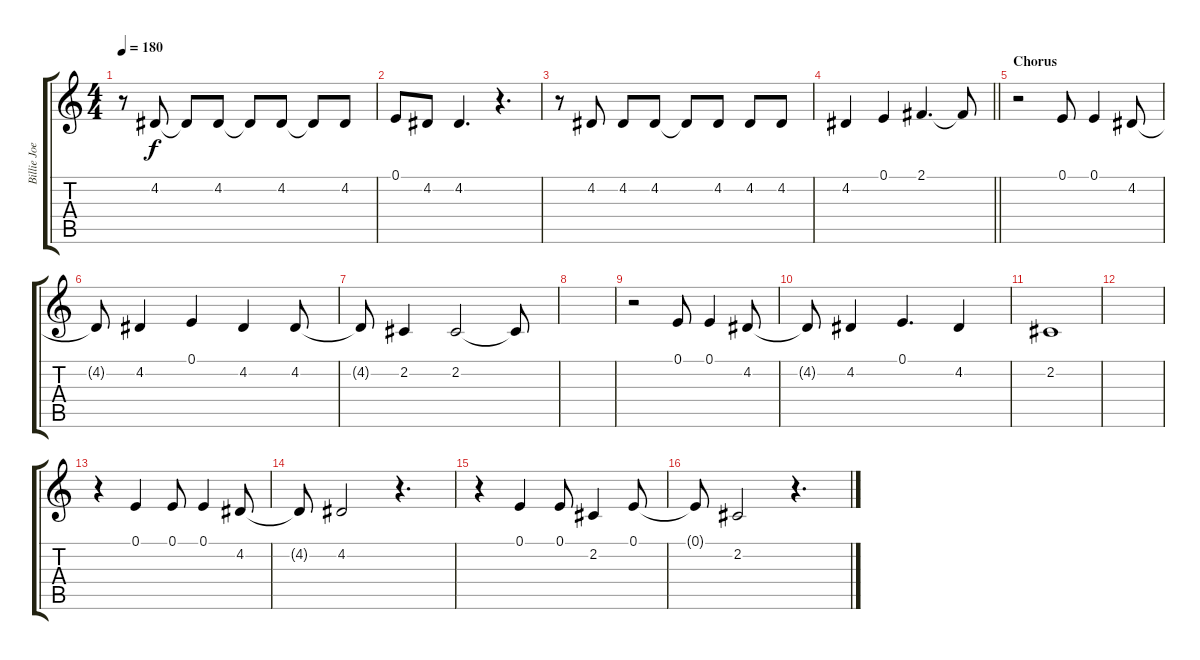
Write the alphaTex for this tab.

\track ("Billie Joe Armstrong (Vocals)" "Billie Joe") {instrument sopranosax}
\staff {score tabs}
\tuning (E4 B3 G3 D3 A2 E2) {hide}
\ts (4 4)
\tempo 180
\clef g2
\ks c
r.8{dy f} 4.2.8 4.2{t}.8 4.2.8 4.2{t}.8 4.2.8 4.2{t}.8 4.2.8 |
0.1.8 4.2.8 4.2.4{d} r.4{d} |
r.8 4.2.8 4.2.8 4.2.8 4.2{t}.8 4.2.8 4.2.8 4.2.8 |
\barLineRight lightlight
4.2.4 0.1.4 2.1.4{d} 2.1{t}.8 |
\section ("" "Chorus")
r.2 0.1.8 0.1.4 4.2.8 |
4.2{t}.8 4.2.4 0.1.4 4.2.4 4.2.8 |
4.2{t}.8 2.2.4 2.2.2 2.2{t}.8 |
|
r.2 0.1.8 0.1.4 4.2.8 |
4.2{t}.8 4.2.4 0.1.4{d} 4.2.4 |
2.2.1 |
|
r.4 0.1.4 0.1.8 0.1.4 4.2.8 |
4.2{t}.8 4.2.2 r.4{d} |
r.4 0.1.4 0.1.8 2.2.4 0.1.8 |
0.1{t}.8 2.2.2 r.4{d}
